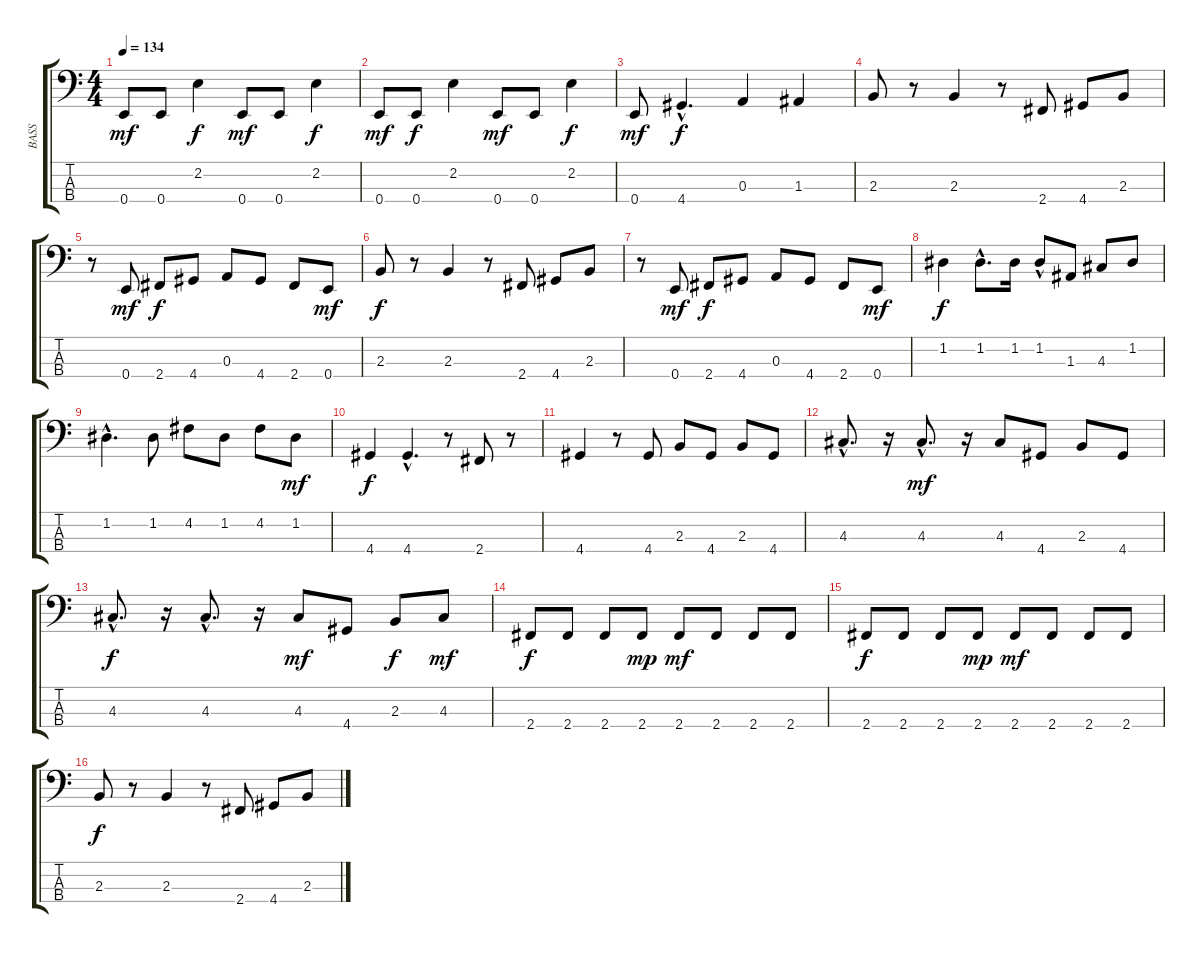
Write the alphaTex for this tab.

\track ("BASS" "BASS") {instrument acousticguitarnylon}
\staff {score tabs}
\tuning (G2 D2 A1 E1) {hide}
\ts (4 4)
\tempo 134
\clef f4
\ks c
0.4.8{dy mf} 0.4.8 2.2.4{dy f} 0.4.8{dy mf} 0.4.8 2.2.4{dy f} |
0.4.8{dy mf} 0.4.8{dy f} 2.2.4 0.4.8{dy mf} 0.4.8 2.2.4{dy f} |
0.4.8{dy mf} 4.4{hac}.4{d dy f} 0.3.4 1.3.4 |
2.3.8 r.8 2.3.4 r.8 2.4.8 4.4.8 2.3.8 |
r.8 0.4.8{dy mf} 2.4.8{dy f} 4.4.8 0.3.8 4.4.8 2.4.8 0.4.8{dy mf} |
2.3.8{dy f} r.8 2.3.4 r.8 2.4.8 4.4.8 2.3.8 |
r.8 0.4.8{dy mf} 2.4.8{dy f} 4.4.8 0.3.8 4.4.8 2.4.8 0.4.8{dy mf} |
1.2.4{dy f} 1.2{hac}.8{d} 1.2.16 1.2{hac}.8 1.3.8 4.3.8 1.2.8 |
1.2{hac}.4{d} 1.2.8 4.2.8 1.2.8 4.2.8 1.2.8{dy mf} |
4.4.4{dy f} 4.4{hac}.4{d} r.8 2.4.8 r.8 |
4.4.4 r.8 4.4.8 2.3.8 4.4.8 2.3.8 4.4.8 |
4.3{hac}.8{d} r.16 4.3{hac}.8{d dy mf} r.16 4.3.8 4.4.8 2.3.8 4.4.8 |
4.3{hac}.8{d dy f} r.16 4.3{hac}.8{d} r.16 4.3.8{dy mf} 4.4.8 2.3.8{dy f} 4.3.8{dy mf} |
2.4.8{dy f} 2.4.8 2.4.8 2.4.8{dy mp} 2.4.8{dy mf} 2.4.8 2.4.8 2.4.8 |
2.4.8{dy f} 2.4.8 2.4.8 2.4.8{dy mp} 2.4.8{dy mf} 2.4.8 2.4.8 2.4.8 |
2.3.8{dy f} r.8 2.3.4 r.8 2.4.8 4.4.8 2.3.8
